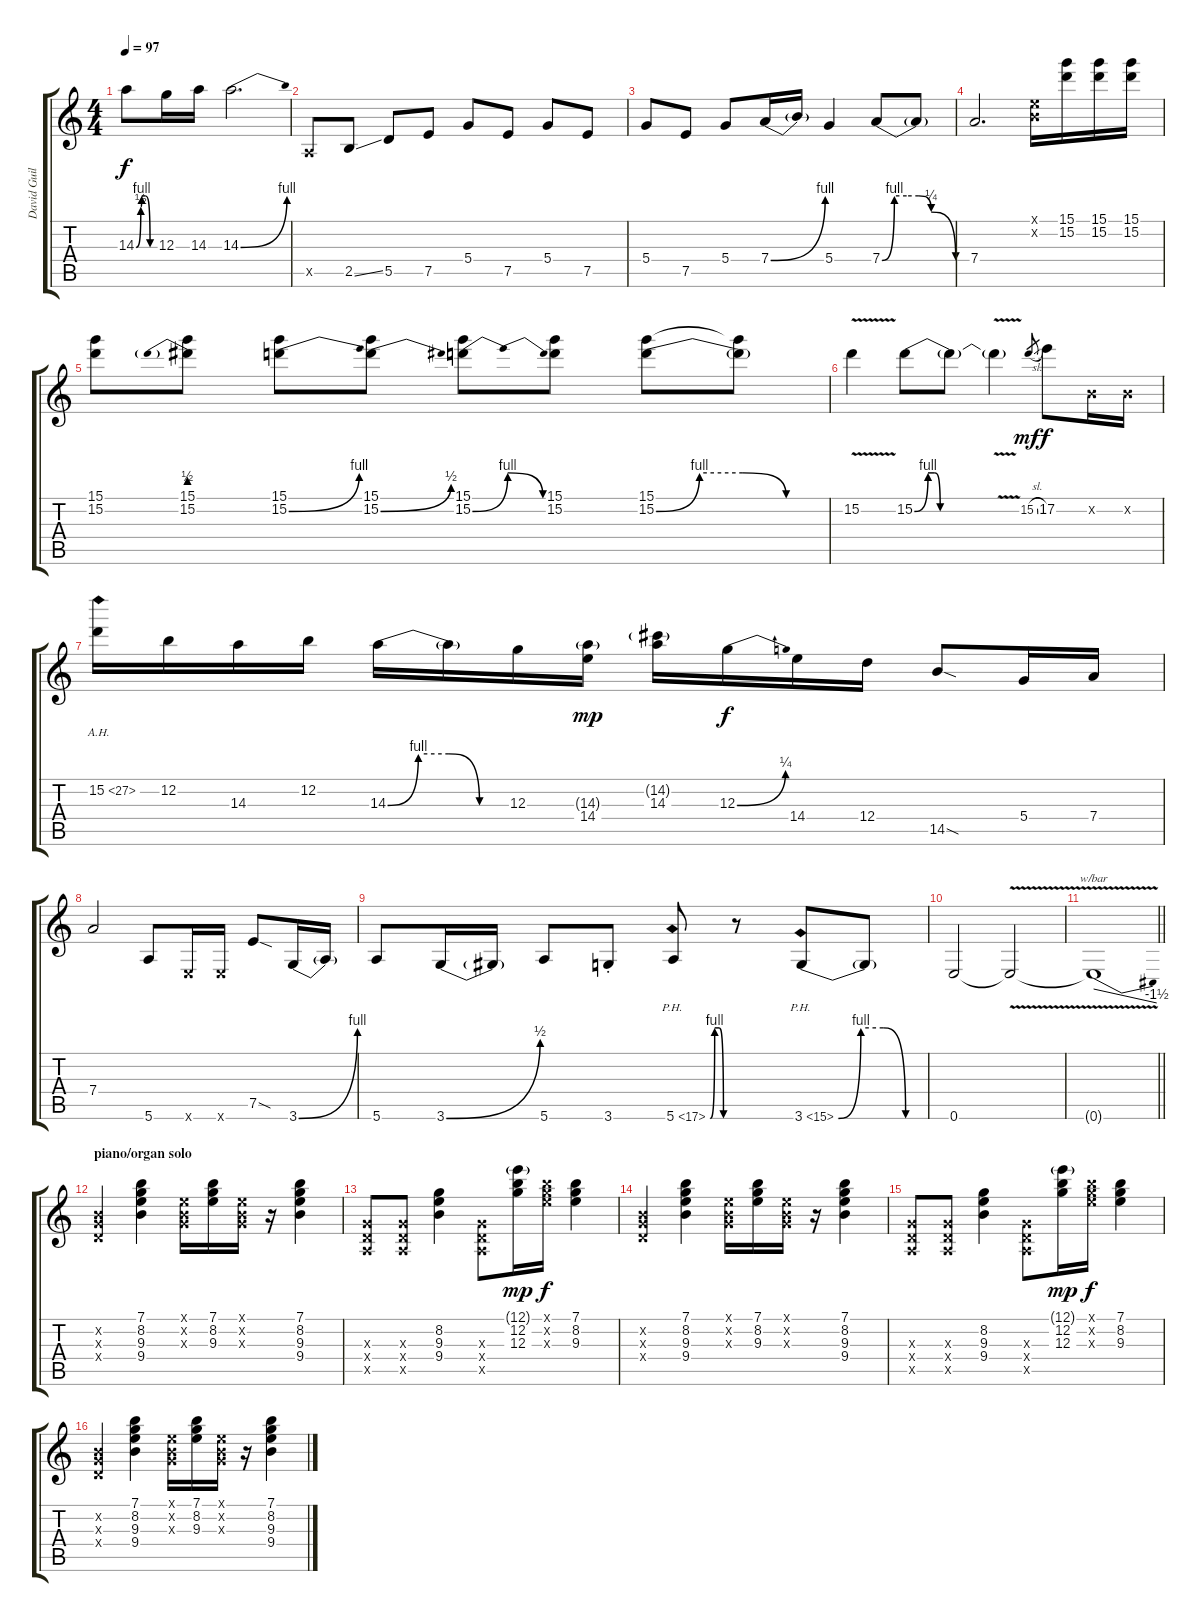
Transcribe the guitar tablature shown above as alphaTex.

\track ("David Guilmour" "David Guil") {instrument overdrivenguitar}
\staff {score tabs}
\tuning (E4 B3 G3 D3 A2 E2) {hide}
\ts (4 4)
\tempo 97
\clef g2
\ks c
14.3{be (custom 0 0 15 2 18 4 30 4 45 0 60 0)}.8{dy f} 12.3.16 14.3.16 14.3{be (bend 0 0 60 4)}.2{d} |
0.5{x}.8 2.5{ss}.8 5.5.8 7.5.8 5.4.8 7.5.8 5.4.8 7.5.8 |
5.4.8 7.5.8 5.4.8 7.4{be (bend 0 0 60 4)}.16 7.4{t}.16 5.4.4 7.4{be (custom 0 0 10 4 20 4 30 4 40 1 60 0)}.8 7.4{t}.8 |
7.4.2{d} (0.1{x} 0.2{x}).16 (15.1 15.2).16 (15.1 15.2).16 (15.1 15.2).16 |
(15.1 15.2).8 (15.1 15.2{be (prebend 0 2 60 2)}).8 (15.1 15.2{be (bend 0 0 60 4)}).8 (15.1 15.2{be (bend 0 0 60 2)}).8 (15.1 15.2{be (bendrelease 0 0 15 4 50 4 60 0)}).8 (15.1 15.2).8 (15.1 15.2{be (custom 0 0 15 4 30 4 45 0 60 0)}).8 (15.1{t} 15.2{t}).8 |
15.2{v}.4 15.2{be (custom 0 0 10 4 15 4 19 0 60 0)}.8 15.2{t}.8 15.2{v t}.4 15.2{sl}.8{gr dy mf} 17.2.8{dy f} 0.2{x}.16 0.2{x}.16 |
15.2{ah 12}.16 12.2.16 14.3.16 12.2.16 14.3{be (custom 0 0 15 4 30 4 45 0 60 0)}.16 14.3{t}.16 12.3.16 (14.3{g} 14.4).16{dy mp} (14.2{g} 14.3).16 12.3{be (bend 0 0 60 1)}.16{dy f} 14.4.16 12.4.16 14.5{sod}.8 5.4.16 7.4.16 |
7.4.2 5.6.8 0.6{x}.16 0.6{x}.16 7.5{sod}.8 3.6{be (bend 0 0 60 4)}.16 3.6{t}.16 |
5.6.8 3.6{be (bend 0 0 60 2)}.16 3.6{t}.16 5.6.8 3.6{st}.8 5.6{be (custom 0 0 15 4 30 4 45 0 60 0) ph 12}.8 r.8 3.6{be (custom 0 0 15 4 30 4 45 0 60 0) ph 12}.8 3.6{t}.8 |
0.6.2 0.6{v t}.2 |
\barLineRight lightlight
0.6{t}.1{tbe (dive default 0 0 60 -6)} |
\section ("" "piano/organ solo")
(0.2{x} 0.3{x} 0.4{x}).4{volume 11} (7.1 8.2 9.3 9.4).4 (0.1{x} 0.2{x} 0.3{x}).16 (7.1 8.2 9.3).16 (0.1{x} 0.2{x} 0.3{x}).16 r.16 (7.1 8.2 9.3 9.4).4 |
(0.3{x} 0.4{x} 0.5{x}).8 (0.3{x} 0.4{x} 0.5{x}).8 (8.2 9.3 9.4).4 (0.3{x} 0.4{x} 0.5{x}).8 (12.1{g} 12.2 12.3).16{dy mp} (7.1{x} 8.2{x} 9.3{x}).16{dy f} (7.1 8.2 9.3).4 |
(0.2{x} 0.3{x} 0.4{x}).4{volume 11} (7.1 8.2 9.3 9.4).4 (0.1{x} 0.2{x} 0.3{x}).16 (7.1 8.2 9.3).16 (0.1{x} 0.2{x} 0.3{x}).16 r.16 (7.1 8.2 9.3 9.4).4 |
(0.3{x} 0.4{x} 0.5{x}).8 (0.3{x} 0.4{x} 0.5{x}).8 (8.2 9.3 9.4).4 (0.3{x} 0.4{x} 0.5{x}).8 (12.1{g} 12.2 12.3).16{dy mp} (7.1{x} 8.2{x} 9.3{x}).16{dy f} (7.1 8.2 9.3).4 |
(0.2{x} 0.3{x} 0.4{x}).4{volume 11} (7.1 8.2 9.3 9.4).4 (0.1{x} 0.2{x} 0.3{x}).16 (7.1 8.2 9.3).16 (0.1{x} 0.2{x} 0.3{x}).16 r.16 (7.1 8.2 9.3 9.4).4
